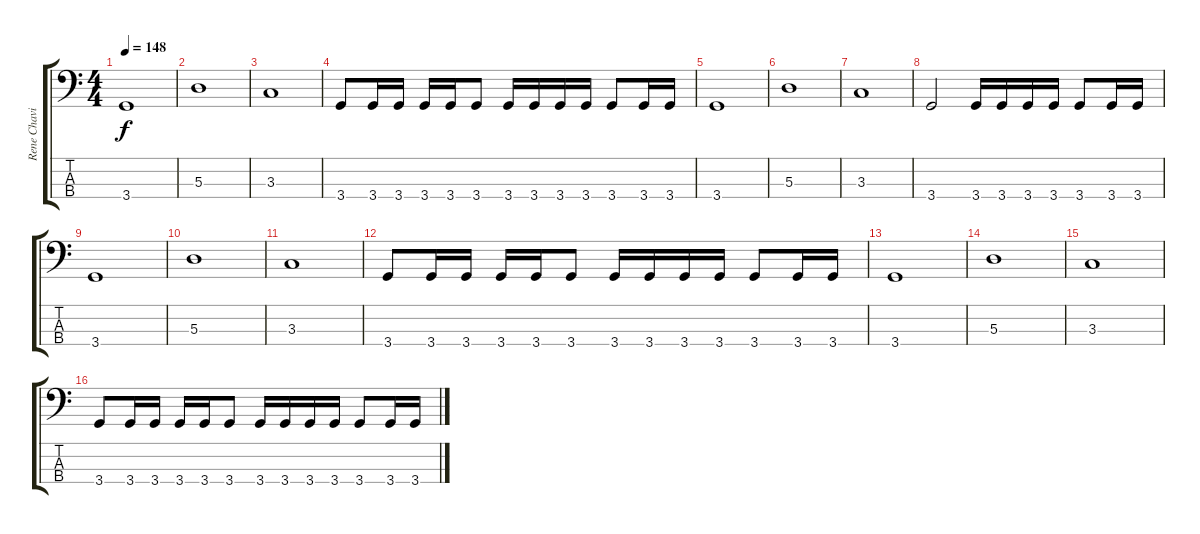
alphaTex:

\track ("Rene Chavin" "Rene Chavi") {instrument electricbassfinger}
\staff {score tabs}
\tuning (G2 D2 A1 E1) {hide}
\ts (4 4)
\tempo 148
\clef f4
\ks c
3.4.1{dy f instrument electricbassfinger} |
5.3.1 |
3.3.1 |
3.4.8 3.4.16 3.4.16 3.4.16 3.4.16 3.4.8 3.4.16 3.4.16 3.4.16 3.4.16 3.4.8 3.4.16 3.4.16 |
3.4.1 |
5.3.1 |
3.3.1 |
3.4.2 3.4.16 3.4.16 3.4.16 3.4.16 3.4.8 3.4.16 3.4.16 |
3.4.1 |
5.3.1 |
3.3.1 |
3.4.8 3.4.16 3.4.16 3.4.16 3.4.16 3.4.8 3.4.16 3.4.16 3.4.16 3.4.16 3.4.8 3.4.16 3.4.16 |
3.4.1 |
5.3.1 |
3.3.1 |
3.4.8 3.4.16 3.4.16 3.4.16 3.4.16 3.4.8 3.4.16 3.4.16 3.4.16 3.4.16 3.4.8 3.4.16 3.4.16
